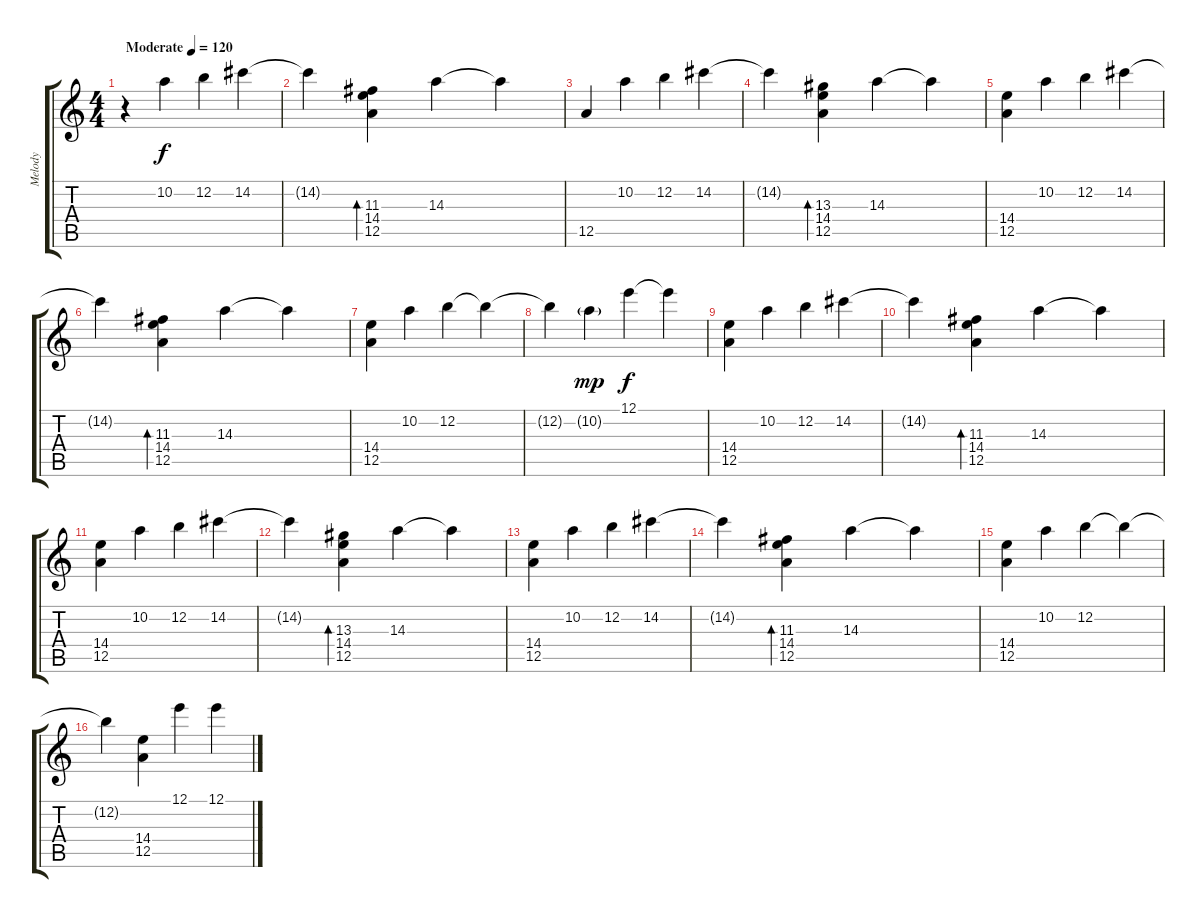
\track ("Melody" "Melody") {instrument electricguitarjazz}
\staff {score tabs}
\tuning (E4 B3 G3 D3 A2 E2) {hide}
\ts (4 4)
\tempo (120 "Moderate")
\clef g2
\ks c
r.4{dy f instrument electricguitarjazz} 10.2.4 12.2.4 14.2.4 |
14.2{t}.4 (11.3 14.4 12.5).4{bd 240} 14.3.4 14.3{t}.4 |
12.5.4 10.2.4 12.2.4 14.2.4 |
14.2{t}.4 (13.3 14.4 12.5).4{bd 240} 14.3.4 14.3{t}.4 |
(14.4 12.5).4 10.2.4 12.2.4 14.2.4 |
14.2{t}.4 (11.3 14.4 12.5).4{bd 240} 14.3.4 14.3{t}.4 |
(14.4 12.5).4 10.2.4 12.2.4 12.2{t}.4 |
12.2{t}.4 10.2{g}.4{dy mp} 12.1.4{dy f} 12.1{t}.4 |
(14.4 12.5).4 10.2.4 12.2.4 14.2.4 |
14.2{t}.4 (11.3 14.4 12.5).4{bd 240} 14.3.4 14.3{t}.4 |
(14.4 12.5).4 10.2.4 12.2.4 14.2.4 |
14.2{t}.4 (13.3 14.4 12.5).4{bd 240} 14.3.4 14.3{t}.4 |
(14.4 12.5).4 10.2.4 12.2.4 14.2.4 |
14.2{t}.4 (11.3 14.4 12.5).4{bd 240} 14.3.4 14.3{t}.4 |
(14.4 12.5).4 10.2.4 12.2.4 12.2{t}.4 |
12.2{t}.4 (14.4 12.5).4 12.1.4 12.1.4
